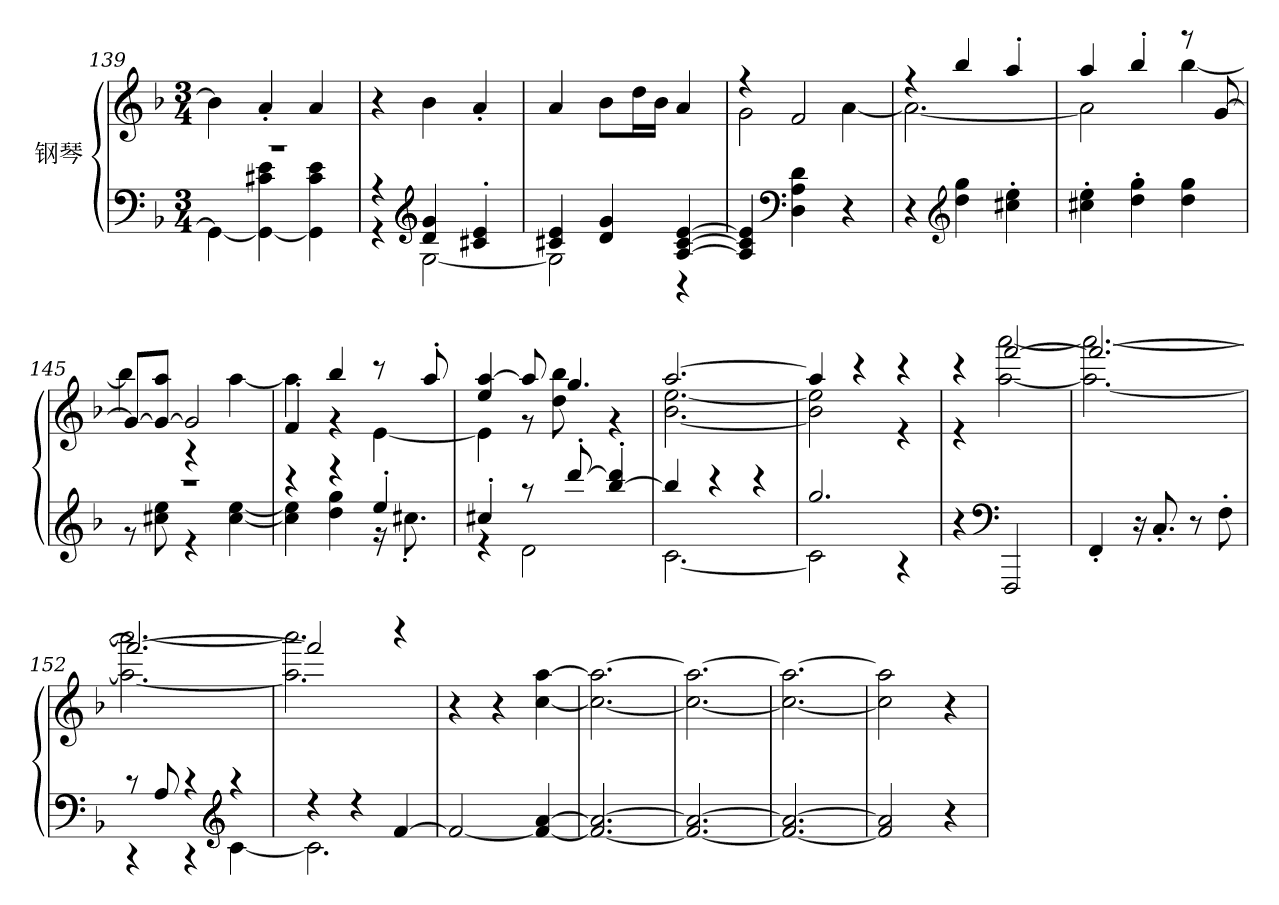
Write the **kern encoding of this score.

**kern	**kern
*part1	*part1
*staff2	*staff1
*I"钢琴	*
*clefF4	*clefG2
*k[b-]	*k[b-]
*M3/4	*M3/4
=139	=139
*^	*
2.r	4GG\_	4b-\]
.	4GG\_ 4c#X\ 4e\	4a'/
.	4GG\] 4c#\ 4e\	4a/
=140	=140	=140
4r	4r	4r
*clefG2	*	*
4d/ 4g/	[2G\	4b-\
4c#X/' 4e/'	.	4a'/
=141	=141	=141
4c#X/ 4e/	2G\]	4a/
4d/ 4g/	.	8b-\L
.	.	16dd\L
.	.	16b-\JJ
[4A/ [4c#/ [4e/	4r	4a/
*v	*v	*
!!LO:PB:g=z
=142	=142
*	*^
4A/] 4c#/] 4e/]	4r	2g\
*clefF4	*	*
4D\ 4A\ 4d\	2f/	.
4r	.	[4a\
=143	=143	=143
4r	4r	2.a\_
*clefG2	*	*
4dd\ 4gg\	4bb-/	.
4cc#X\' 4ee\'	4aa'/	.
=144	=144	=144
4cc#X\' 4ee\'	4aa/	2a\]
4dd\' 4gg\'	4bb-'/	.
4dd\ 4gg\	8r	[4bb-\
.	[8g/	.
=145	=145	=145
*^	*	*
2.r	8r	8g/L_	4bb-\]
.	8cc#X\ 8ee\	8g/_ 8aa/J	.
.	4r	2g/]	4r
.	[4cc#\ [4ee\	.	[4aa\
=146	=146	=146	=146
4r	4cc#\] 4ee\]	4f'/	4aa\]
4r	4dd\ 4gg\	4bb-/	4r
4ee'/	16r	8r	[4e\
.	8.cc#X'\	.	.
.	.	8aa'/	.
=147	=147	=147	=147
4cc#X'/	4r	4ee/ [4aa/	4e\]
8r	2d\	8aa/]	8r
[8ddd'/	.	4.gg/	8dd\ 8bb-\
[4bb-/' 4ddd/]'	.	.	4r
!!LO:LB:g=z	!!
=148	=148	=148	=148
4bb-/]	[2.c\	[2.aa/	[2.b-\ [2.ee\
4r	.	.	.
4r	.	.	.
=149	=149	=149	=149
2.gg/	2c\]	4aa/]	2b-\] 2ee\]
.	.	4r	.
.	4r	4r	4r
*v	*v	*	*
=150	=150	=150
4r	4r	4r
*clefF4	*	*
2FFF/	[2fff/	[2aa\ [2aaa\
=151	=151	=151
4FF'/	2.fff/_	2.aa\_ 2.aaa\_
16r	.	.
8.C'/	.	.
8r	.	.
8F'\	.	.
=152	=152	=152
*^	*	*
8r	4r	2.fff/_	2.aa\_ 2.aaa\_
8A/	.	.	.
4r	4r	.	.
*clefG2	*	*	*
4r	[4c\	.	.
=153	=153	=153	=153
4r	2.c\]	2fff/]	2.aa\] 2.aaa\]
4r	.	.	.
[4f/	.	4r	.
*v	*v	*	*
*	*v	*v
=154	=154
2f/_	4r
.	4r
4f/_ [4a/	[4cc\ [4aa\
=155	=155
2.f/_ 2.a/_	2.cc\_ 2.aa\_
=156	=156
2.f/_ 2.a/_	2.cc\_ 2.aa\_
=157	=157
2.f/_ 2.a/_	2.cc\_ 2.aa\_
!!LO:LB:g=z
=158	=158
2f/] 2a/]	2cc\] 2aa\]
4r	4r
=	=
*-	*-
